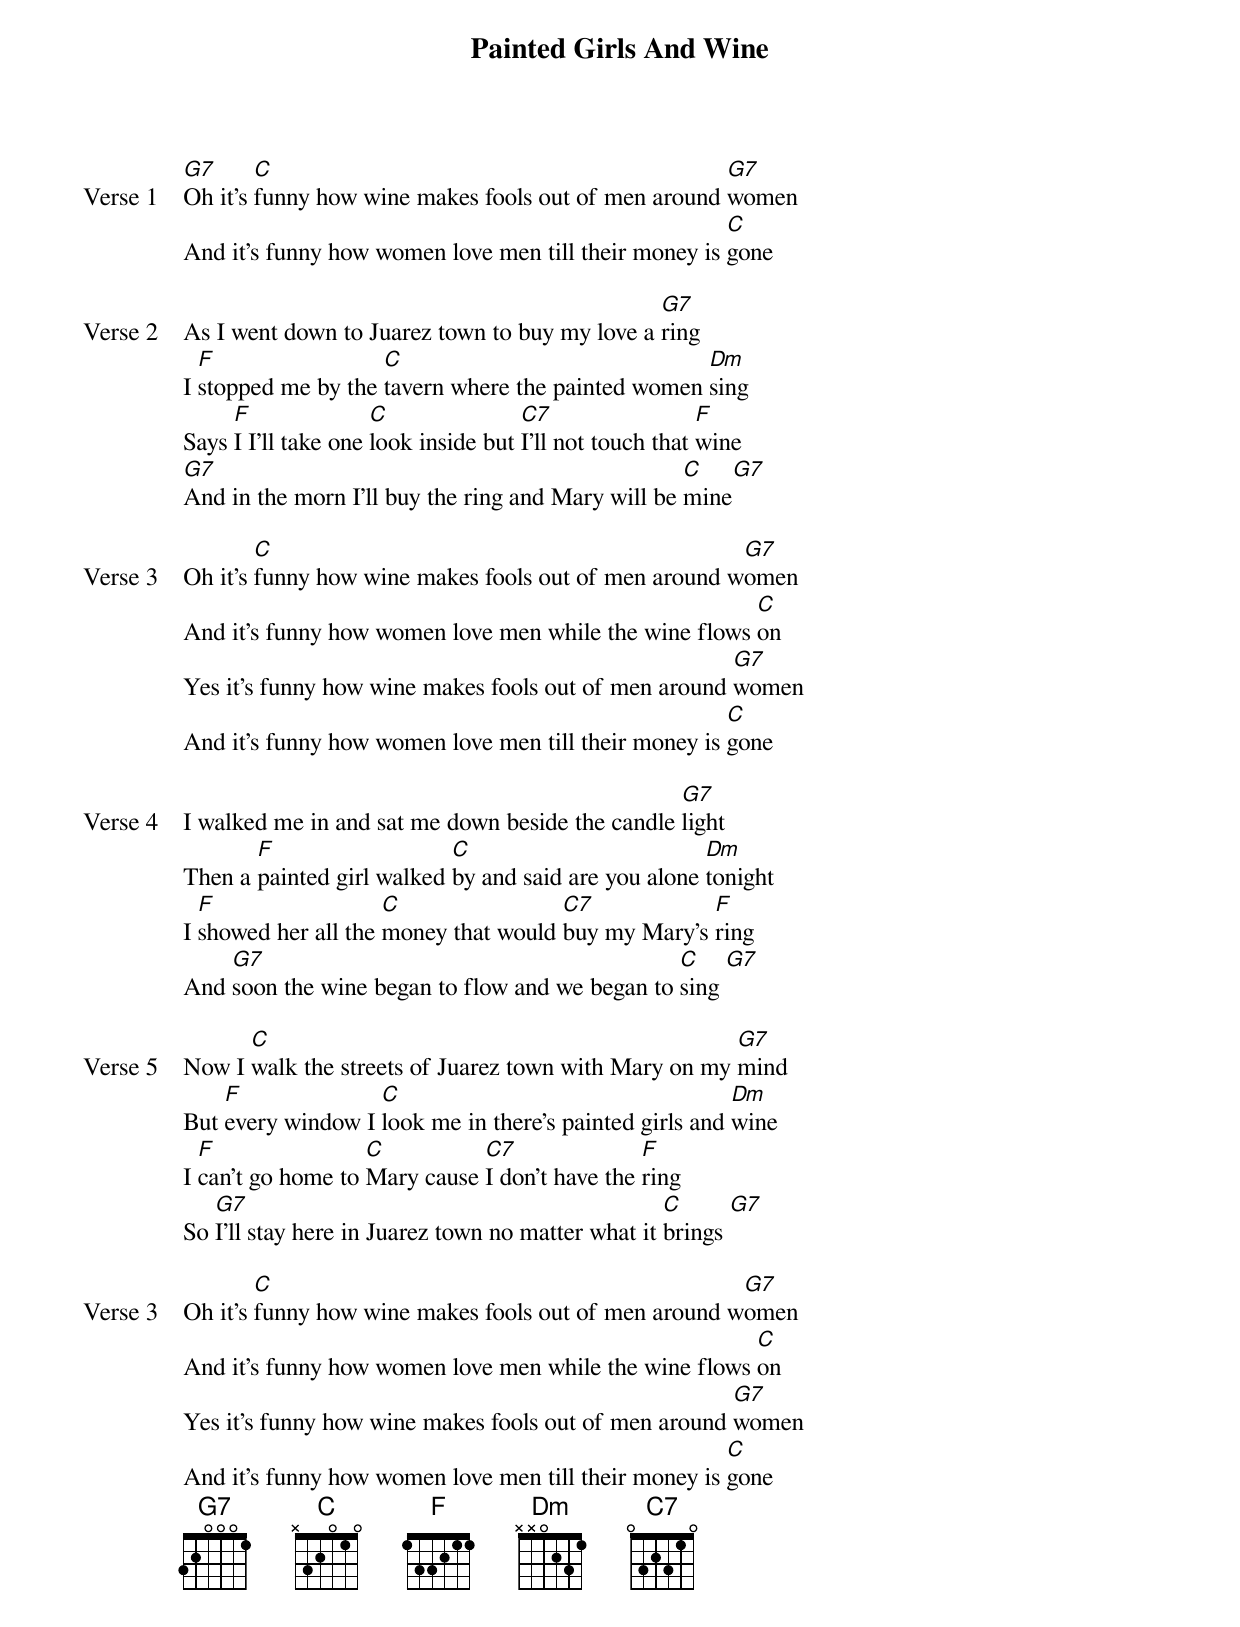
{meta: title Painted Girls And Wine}
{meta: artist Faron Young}
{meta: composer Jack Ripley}

{start_of_verse: Verse 1}
[G7]Oh it's [C]funny how wine makes fools out of men around [G7]women
And it's funny how women love men till their money is [C]gone
{end_of_verse}

{start_of_verse: Verse 2}
As I went down to Juarez town to buy my love a [G7]ring
I [F]stopped me by the [C]tavern where the painted women [Dm]sing
Says [F]I I'll take one [C]look inside but [C7]I'll not touch that [F]wine
[G7]And in the morn I'll buy the ring and Mary will be [C]mine[G7]
{end_of_verse}

{start_of_verse: Verse 3}
Oh it's [C]funny how wine makes fools out of men around w[G7]omen
And it's funny how women love men while the wine flows [C]on
Yes it's funny how wine makes fools out of men around [G7]women
And it's funny how women love men till their money is [C]gone
{end_of_verse}

{start_of_verse: Verse 4}
I walked me in and sat me down beside the candle [G7]light
Then a [F]painted girl walked [C]by and said are you alone [Dm]tonight
I [F]showed her all the [C]money that would [C7]buy my Mary's [F]ring
And [G7]soon the wine began to flow and we began to [C]sing [G7]
{end_of_verse}

{start_of_verse: Verse 5}
Now I [C]walk the streets of Juarez town with Mary on my [G7]mind
But [F]every window I [C]look me in there's painted girls and [Dm]wine
I [F]can't go home to [C]Mary cause [C7]I don't have the [F]ring
So [G7]I'll stay here in Juarez town no matter what it [C]brings [G7]
{end_of_verse}

{start_of_verse: Verse 3}
Oh it's [C]funny how wine makes fools out of men around w[G7]omen
And it's funny how women love men while the wine flows [C]on
Yes it's funny how wine makes fools out of men around [G7]women
And it's funny how women love men till their money is [C]gone
{end_of_verse}
